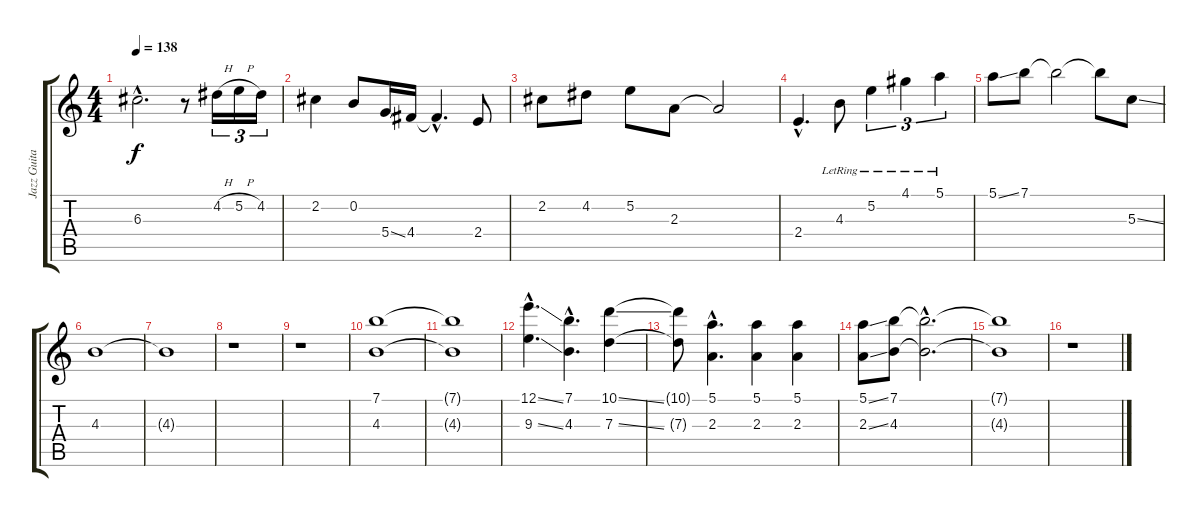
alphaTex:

\track ("Jazz Guitar" "Jazz Guita") {instrument electricguitarjazz}
\staff {score tabs}
\tuning (E4 B3 G3 D3 A2 E2) {hide}
\ts (4 4)
\tempo 138
\clef g2
\ks c
6.3{hac t}.2{d dy f} r.8 4.2{h}.16{tu (3 2)} 5.2{h}.16{tu (3 2)} 4.2.16{tu (3 2)} |
2.2.4 0.2.8 5.4{ss}.16 4.4.16 4.4{hac t}.4{d} 2.4.8 |
2.2.8 4.2.8 5.2.8 2.3.8 2.3{t}.2 |
2.4{hac}.4{d} 4.3{lr}.8 5.2{lr}.4{tu (3 2)} 4.1{lr}.4{tu (3 2)} 5.1{lr}.4{tu (3 2)} |
5.1{ss}.8 7.1.8 7.1{t}.2 7.1{t}.8 5.3{ss}.8 |
4.3.1 |
4.3{t}.1 |
r.1 |
r.1 |
(7.1 4.3).1 |
(7.1{t} 4.3{t}).1 |
(12.1{ss hac} 9.3{ss hac}).4{d} (7.1{hac} 4.3{hac}).4{d} (10.1{ss} 7.3{ss}).4 |
(10.1{t} 7.3{t}).8 (5.1{hac} 2.3{hac}).4{d} (5.1 2.3).4 (5.1 2.3).4 |
(5.1{ss} 2.3{ss}).8 (7.1 4.3).8 (7.1{hac t} 4.3{hac t}).2{d} |
(7.1{t} 4.3{t}).1 |
r.1
